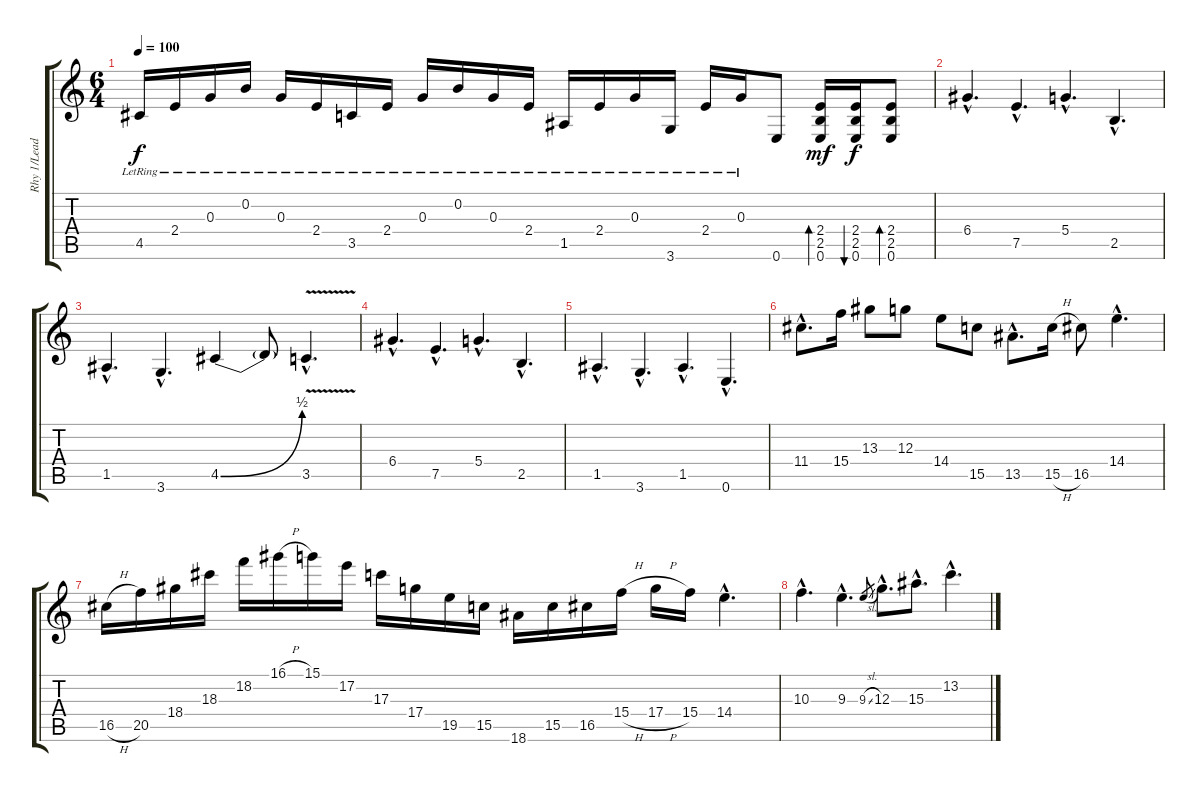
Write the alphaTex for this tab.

\track ("Rhy 1/Lead 2" "Rhy 1/Lead") {instrument distortionguitar}
\staff {score tabs}
\tuning (E4 B3 G3 D3 A2 E2) {hide}
\ts (6 4)
\tempo 100
\clef g2
\ks c
4.5{lr}.16{dy f volume 10 balance 8 instrument acousticguitarsteel} 2.4{lr}.16 0.3{lr}.16 0.2{lr}.16 0.3{lr}.16 2.4{lr}.16 3.5{lr}.16 2.4{lr}.16 0.3{lr}.16 0.2{lr}.16 0.3{lr}.16 2.4{lr}.16 1.5{lr}.16 2.4{lr}.16 0.3{lr}.16 3.6{lr}.16 2.4{lr}.16 0.3{lr}.16 0.6.8 (2.4 2.5 0.6).16{bd 120 dy mf} (2.4 2.5 0.6).16{bu 120 dy f} (2.4 2.5 0.6).8{bd 120} |
6.4{hac}.4{d volume 14 balance 5 instrument distortionguitar} 7.5{hac}.4{d} 5.4{hac}.4{d} 2.5{hac}.4{d} |
1.5{hac}.4{d} 3.6{hac}.4{d} 4.5{be (bend 0 0 60 2)}.4 4.5{t}.8 3.5{v hac}.4{d} |
6.4{hac}.4{d balance 5} 7.5{hac}.4{d} 5.4{hac}.4{d} 2.5{hac}.4{d} |
1.5{hac}.4{d} 3.6{hac}.4{d} 1.5{hac}.4{d} 0.6{hac}.4{d} |
11.4{hac}.8{d balance 5} 15.4.16 13.3.8 12.3.8 14.4.8 15.5.8 13.5{hac}.8{d} 15.5{h}.16 16.5.8 14.4{hac}.4{d} |
16.5{h}.16 20.5.16 18.4.16 18.3.16 18.2.16 16.1{h}.16 15.1.16 17.2.16 17.3.16 17.4.16 19.5.16 15.5.16 18.6.16 15.5.16 16.5.16 15.4{h}.16 17.4{h}.16 15.4.16 14.4{hac}.4{d} |
10.3{hac}.4{d balance 5} 9.3{hac}.4{d} 9.3{sl}.8{gr} 12.3{hac}.8{d} 15.3{hac}.8{d} 13.2{hac}.4{d}
